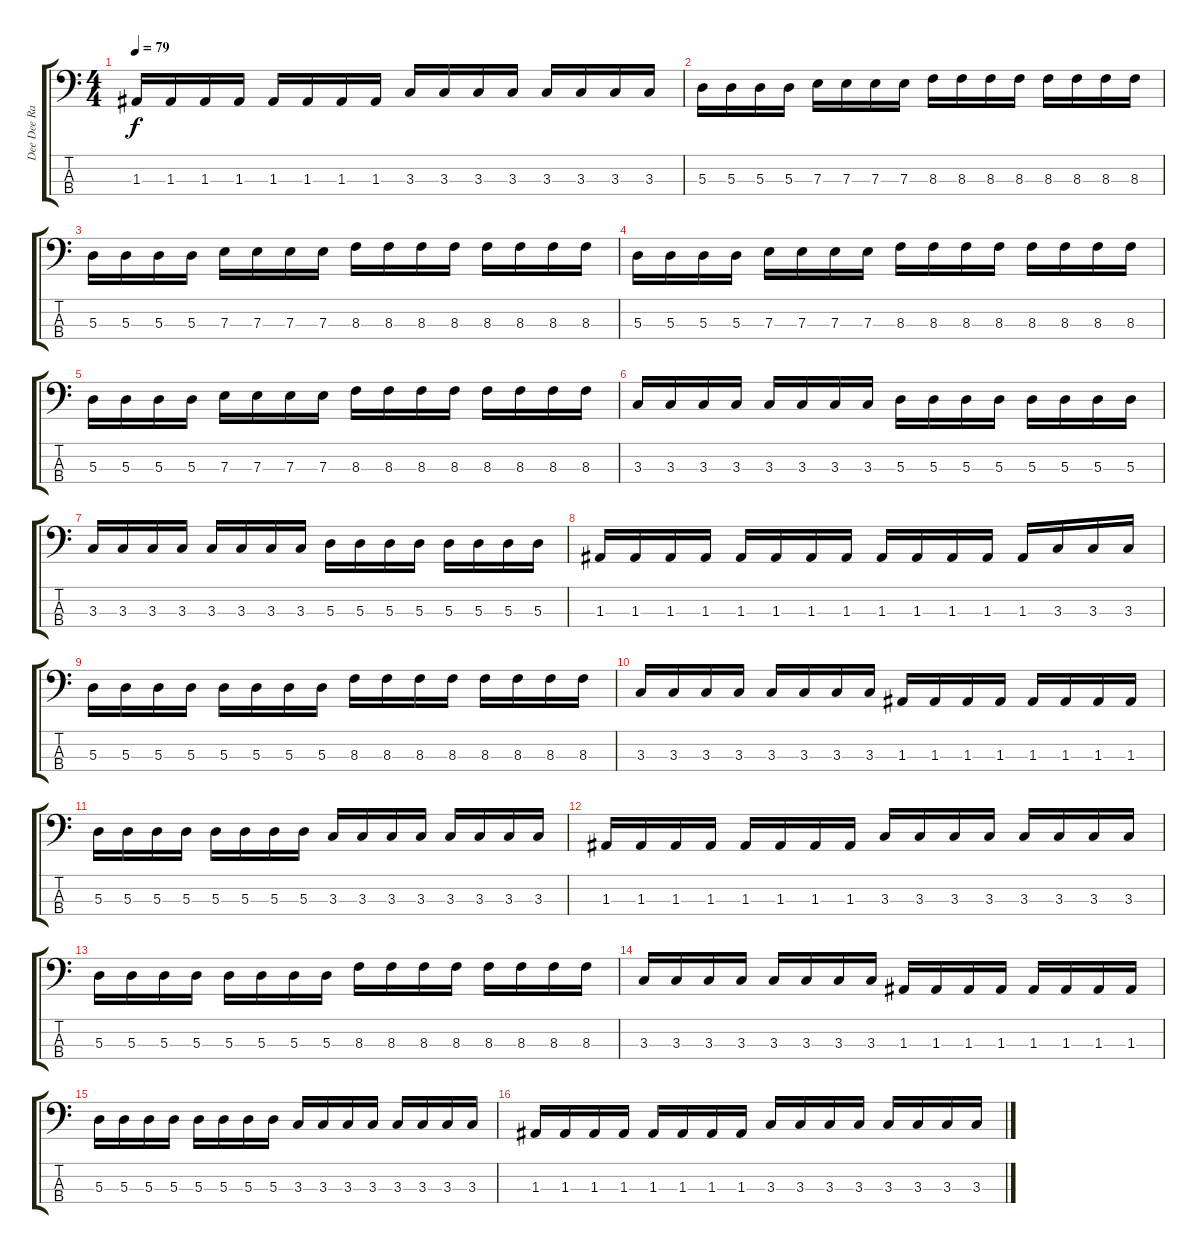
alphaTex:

\track ("Dee Dee Ramone" "Dee Dee Ra") {instrument electricbasspick}
\staff {score tabs}
\tuning (G2 D2 A1 E1) {hide}
\ts (4 4)
\tempo 79
\clef f4
\ks c
1.3.16{dy f} 1.3.16 1.3.16 1.3.16 1.3.16 1.3.16 1.3.16 1.3.16 3.3.16 3.3.16 3.3.16 3.3.16 3.3.16 3.3.16 3.3.16 3.3.16 |
5.3.16 5.3.16 5.3.16 5.3.16 7.3.16 7.3.16 7.3.16 7.3.16 8.3.16 8.3.16 8.3.16 8.3.16 8.3.16 8.3.16 8.3.16 8.3.16 |
5.3.16 5.3.16 5.3.16 5.3.16 7.3.16 7.3.16 7.3.16 7.3.16 8.3.16 8.3.16 8.3.16 8.3.16 8.3.16 8.3.16 8.3.16 8.3.16 |
5.3.16 5.3.16 5.3.16 5.3.16 7.3.16 7.3.16 7.3.16 7.3.16 8.3.16 8.3.16 8.3.16 8.3.16 8.3.16 8.3.16 8.3.16 8.3.16 |
5.3.16 5.3.16 5.3.16 5.3.16 7.3.16 7.3.16 7.3.16 7.3.16 8.3.16 8.3.16 8.3.16 8.3.16 8.3.16 8.3.16 8.3.16 8.3.16 |
3.3.16 3.3.16 3.3.16 3.3.16 3.3.16 3.3.16 3.3.16 3.3.16 5.3.16 5.3.16 5.3.16 5.3.16 5.3.16 5.3.16 5.3.16 5.3.16 |
3.3.16 3.3.16 3.3.16 3.3.16 3.3.16 3.3.16 3.3.16 3.3.16 5.3.16 5.3.16 5.3.16 5.3.16 5.3.16 5.3.16 5.3.16 5.3.16 |
1.3.16 1.3.16 1.3.16 1.3.16 1.3.16 1.3.16 1.3.16 1.3.16 1.3.16 1.3.16 1.3.16 1.3.16 1.3.16 3.3.16 3.3.16 3.3.16 |
5.3.16 5.3.16 5.3.16 5.3.16 5.3.16 5.3.16 5.3.16 5.3.16 8.3.16 8.3.16 8.3.16 8.3.16 8.3.16 8.3.16 8.3.16 8.3.16 |
3.3.16 3.3.16 3.3.16 3.3.16 3.3.16 3.3.16 3.3.16 3.3.16 1.3.16 1.3.16 1.3.16 1.3.16 1.3.16 1.3.16 1.3.16 1.3.16 |
5.3.16 5.3.16 5.3.16 5.3.16 5.3.16 5.3.16 5.3.16 5.3.16 3.3.16 3.3.16 3.3.16 3.3.16 3.3.16 3.3.16 3.3.16 3.3.16 |
1.3.16 1.3.16 1.3.16 1.3.16 1.3.16 1.3.16 1.3.16 1.3.16 3.3.16 3.3.16 3.3.16 3.3.16 3.3.16 3.3.16 3.3.16 3.3.16 |
5.3.16 5.3.16 5.3.16 5.3.16 5.3.16 5.3.16 5.3.16 5.3.16 8.3.16 8.3.16 8.3.16 8.3.16 8.3.16 8.3.16 8.3.16 8.3.16 |
3.3.16 3.3.16 3.3.16 3.3.16 3.3.16 3.3.16 3.3.16 3.3.16 1.3.16 1.3.16 1.3.16 1.3.16 1.3.16 1.3.16 1.3.16 1.3.16 |
5.3.16 5.3.16 5.3.16 5.3.16 5.3.16 5.3.16 5.3.16 5.3.16 3.3.16 3.3.16 3.3.16 3.3.16 3.3.16 3.3.16 3.3.16 3.3.16 |
1.3.16 1.3.16 1.3.16 1.3.16 1.3.16 1.3.16 1.3.16 1.3.16 3.3.16 3.3.16 3.3.16 3.3.16 3.3.16 3.3.16 3.3.16 3.3.16
